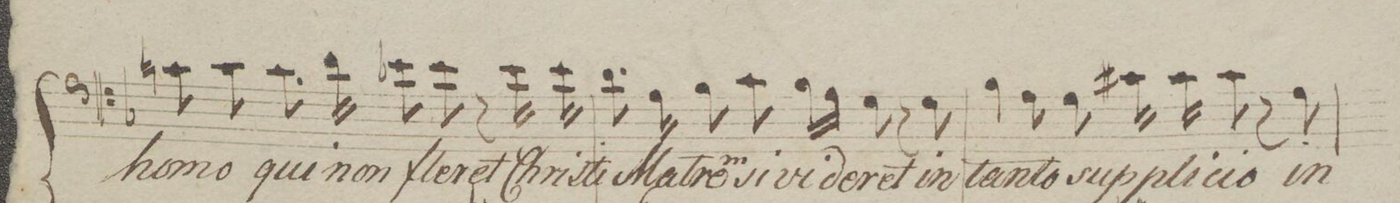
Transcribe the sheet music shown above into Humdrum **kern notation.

**kern	**text
*I"Bas.	*
*clefF4	*
*k[b-]	*
*met(c)	*
*M4/4	*
8cn\	ho-
8c\	-mo
8.c\	qui
16d\	non
8e-X\	fle-
8e-\	-ret
8r	.
16e-\	Chri-
16e-\	-sti
=10	=10
8.d\	Mat-
16A\	-rem
8B-\	si
8c\	vi-
16B-\L	-de-
16A\J	.
8G\	-ret
8r	.
8G\	in
=11	=11
4B-\	tan-
8A\	-to
8G\	sup-
16c#X\	-pli-
16c#\	-ci-
8c#\	-o
8r	.
8A\	in
=12	=12
*-	*-
